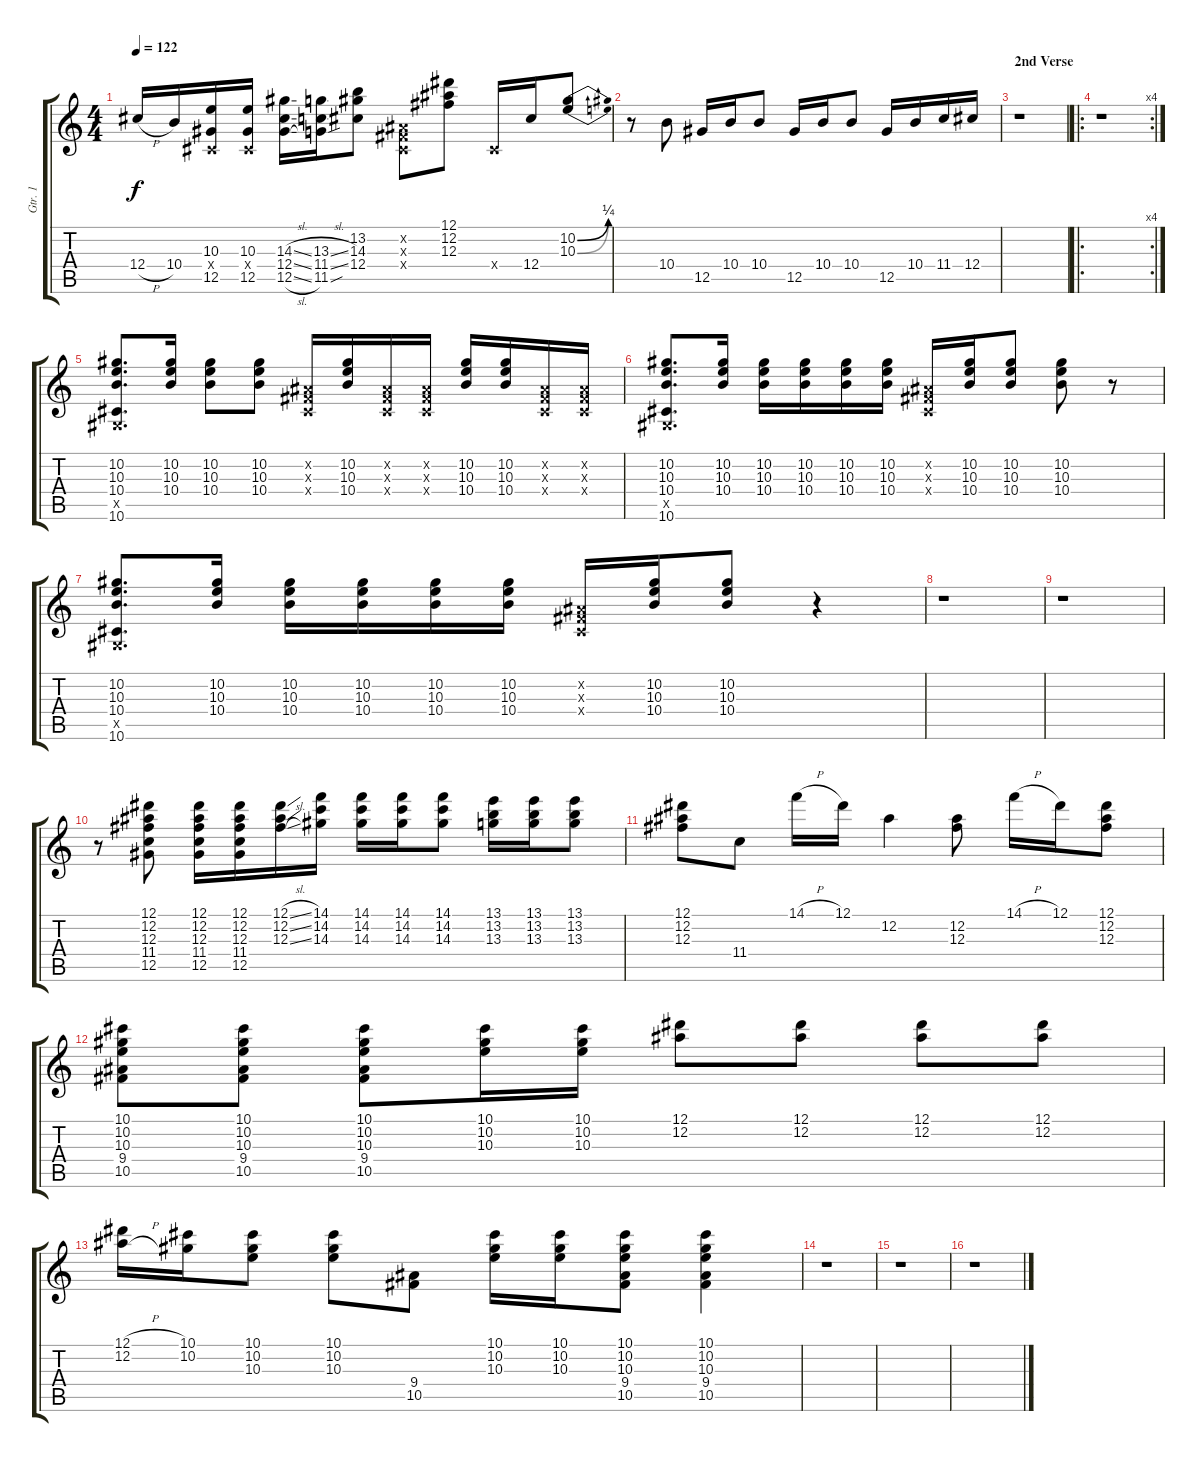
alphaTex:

\track ("Gtr. 1" "Gtr. 1") {instrument electricguitarclean}
\staff {score tabs}
\tuning (Eb4 Bb3 Gb3 Db3 Ab2 Eb2) {hide}
\ts (4 4)
\tempo 122
\clef g2
\ks c
12.4{h}.16{dy f} 10.4.16 (10.3 0.4{x} 12.5).16 (10.3 0.4{x} 12.5).16 (14.3{sl} 12.4{sl} 12.5{sl}).16 (13.3{sl} 11.4{sl} 11.5{sou}).16 (13.2 14.3 12.4).8 (0.2{x} 0.3{x} 0.4{x}).8 (12.1 12.2 12.3).8 0.4{x}.16 12.4.16 (10.2{be (bend 0 0 60 1)} 10.3{be (bend 0 0 60 1)}).8 |
r.8 10.4.8 12.5.16 10.4.16 10.4.8 12.5.16 10.4.16 10.4.8 12.5.16 10.4.16 11.4.16 12.4.16 |
\section ("" "2nd Verse")
r.1 |
\ro
\rc 4
r.1 |
(10.2 10.3 10.4 0.5{x} 10.6).8{d} (10.2 10.3 10.4).16 (10.2 10.3 10.4).8 (10.2 10.3 10.4).8 (0.2{x} 0.3{x} 0.4{x}).16 (10.2 10.3 10.4).16 (0.2{x} 0.3{x} 0.4{x}).16 (0.2{x} 0.3{x} 0.4{x}).16 (10.2 10.3 10.4).16 (10.2 10.3 10.4).16 (0.2{x} 0.3{x} 0.4{x}).16 (0.2{x} 0.3{x} 0.4{x}).16 |
(10.2 10.3 10.4 0.5{x} 10.6).8{d} (10.2 10.3 10.4).16 (10.2 10.3 10.4).16 (10.2 10.3 10.4).16 (10.2 10.3 10.4).16 (10.2 10.3 10.4).16 (0.2{x} 0.3{x} 0.4{x}).16 (10.2 10.3 10.4).16 (10.2 10.3 10.4).8 (10.2 10.3 10.4).8 r.8 |
(10.2 10.3 10.4 0.5{x} 10.6).8{d} (10.2 10.3 10.4).16 (10.2 10.3 10.4).16 (10.2 10.3 10.4).16 (10.2 10.3 10.4).16 (10.2 10.3 10.4).16 (0.2{x} 0.3{x} 0.4{x}).16 (10.2 10.3 10.4).16 (10.2 10.3 10.4).8 r.4 |
r.1 |
r.1 |
r.8 (12.1 12.2 12.3 11.4 12.5).8 (12.1 12.2 12.3 11.4 12.5).16 (12.1 12.2 12.3 11.4 12.5).16 (12.1{sl} 12.2{sl} 12.3{sl}).16 (14.1 14.2 14.3).16 (14.1 14.2 14.3).16 (14.1 14.2 14.3).16 (14.1 14.2 14.3).8 (13.1 13.2 13.3).16 (13.1 13.2 13.3).16 (13.1 13.2 13.3).8 |
(12.1 12.2 12.3).8 11.4.8 14.1{h}.16 12.1.16 12.2.4 (12.2 12.3).8 14.1{h}.16 12.1.16 (12.1 12.2 12.3).8 |
(10.1 10.2 10.3 9.4 10.5).8 (10.1 10.2 10.3 9.4 10.5).8 (10.1 10.2 10.3 9.4 10.5).8 (10.1 10.2 10.3).16 (10.1 10.2 10.3).16 (12.1 12.2).8 (12.1 12.2).8 (12.1 12.2).8 (12.1 12.2).8 |
(12.1{h} 12.2{h}).16 (10.1 10.2).16 (10.1 10.2 10.3).8 (10.1 10.2 10.3).8 (9.4 10.5).8 (10.1 10.2 10.3).16 (10.1 10.2 10.3).16 (10.1 10.2 10.3 9.4 10.5).8 (10.1 10.2 10.3 9.4 10.5).4 |
r.1 |
r.1 |
r.1
